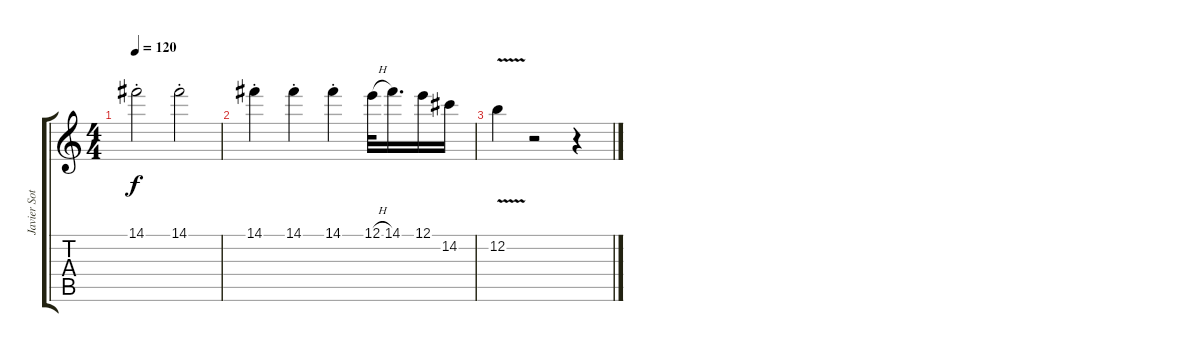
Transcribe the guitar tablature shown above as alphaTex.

\track ("Javier Soto - Guitarra" "Javier Sot") {instrument overdrivenguitar}
\staff {score tabs}
\tuning (E4 B3 G3 D3 A2 E2) {hide}
\ts (4 4)
\tempo 120
\clef g2
\ks c
14.1{st}.2{dy f} 14.1{st}.2 |
14.1{st}.4 14.1{st}.4 14.1{st}.4 12.1{h}.32 14.1.16{d} 12.1.16 14.2.16 |
12.2{v}.4 r.2 r.4
